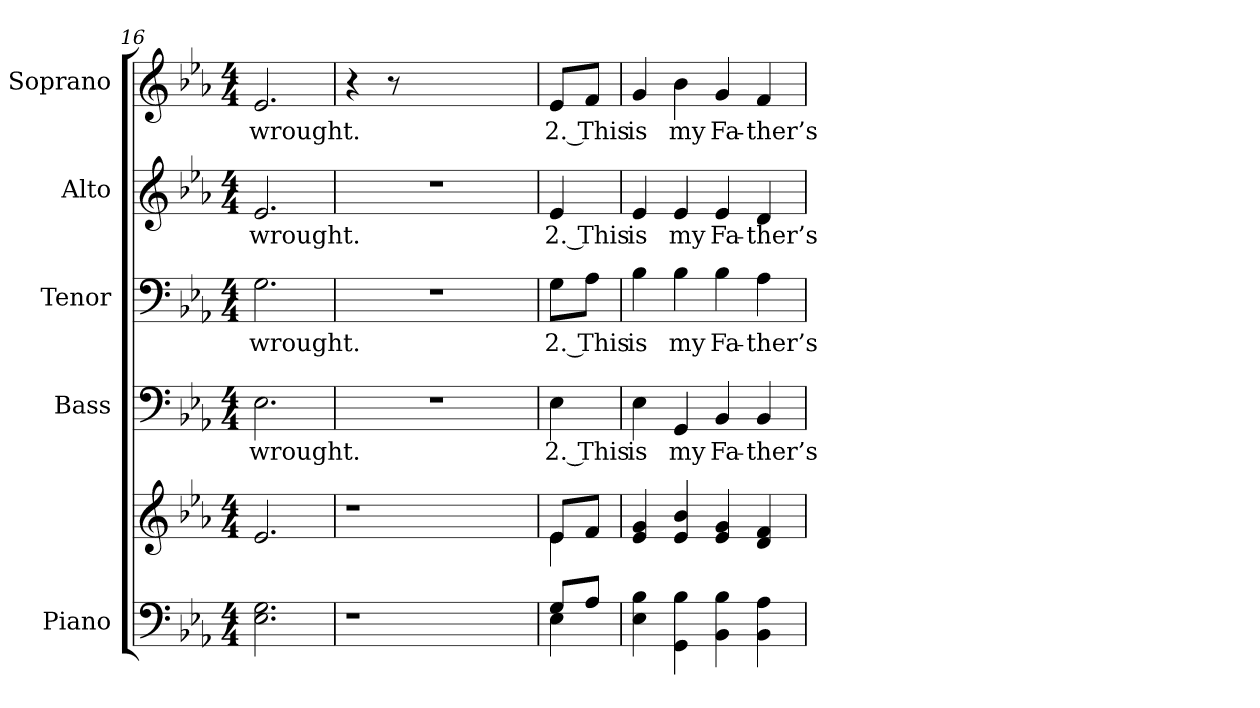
**kern	**kern	**kern	**text	**kern	**text	**kern	**text	**kern	**text
*part5	*part5	*part4	*part4	*part3	*part3	*part2	*part2	*part1	*part1
*staff6	*staff5	*staff4	*staff4	*staff3	*staff3	*staff2	*staff2	*staff1	*staff1
*I"Piano	*	*I"Bass	*	*I"Tenor	*	*I"Alto	*	*I"Soprano	*
*I'Pno.	*	*I'B.	*	*I'T.	*	*I'A.	*	*I'S.	*
*clefF4	*clefG2	*clefF4	*	*clefF4	*	*clefG2	*	*clefG2	*
*k[b-e-a-]	*k[b-e-a-]	*k[b-e-a-]	*	*k[b-e-a-]	*	*k[b-e-a-]	*	*k[b-e-a-]	*
*E-:	*E-:	*E-:	*	*E-:	*	*E-:	*	*E-:	*
*M4/4	*M4/4	*M4/4	*	*M4/4	*	*M4/4	*	*M4/4	*
=16	=16	=16	=16	=16	=16	=16	=16	=16	=16
!	!	!	!LO:LY:b:color=#000000	!	!	!	!	!	!
!	!	!	!	!	!LO:LY:b:color=#000000	!	!	!	!
!	!	!	!	!	!	!	!LO:LY:b:color=#000000	!	!
!	!	!	!	!	!	!	!	!	!LO:LY:b:color=#000000
2.E-i\ 2.Gi	2.e-i/	2.E-i\	wrought.	2.Gi\	wrought.	2.e-i/	wrought.	2.e-i/	wrought.
!!LO:PB:g=z
=17	=17	=17	=17	=17	=17	=17	=17	=17	=17
!LO:N:vis=1	!LO:N:vis=1	!LO:N:vis=1	!	!LO:N:vis=1	!	!LO:N:vis=1	!	!	!
4.r	4.r	1r	.	1r	.	1r	.	4r	.
.	.	.	.	.	.	.	.	8r	.
2ryy	2ryy	.	.	.	.	.	.	2ryy	.
8ryy	8ryy	.	.	.	.	.	.	8ryy	.
=18	=18	=18	=18	=18	=18	=18	=18	=18	=18
*^	*^	*	*	*	*	*	*	*	*
!	!	!	!	!	!LO:LY:b:color=#000000	!	!	!	!	!	!
!	!	!	!	!	!	!	!LO:LY:b:color=#000000	!	!	!	!
!	!	!	!	!	!	!	!	!	!LO:LY:b:color=#000000	!	!
!	!	!	!	!	!	!	!	!	!	!	!LO:LY:b:color=#000000
8Gi/L	4E-i\	8e-i/L	4e-i\	4E-i\	2. This	8Gi\L	2. This	4e-i/	2. This	8e-i/L	2. This
8A-i/J	.	8fi/J	.	.	.	8A-i\J	.	.	.	8fi/J	.
*v	*v	*	*	*	*	*	*	*	*	*	*
*	*v	*v	*	*	*	*	*	*	*	*
=19	=19	=19	=19	=19	=19	=19	=19	=19	=19
!	!	!	!LO:LY:b:color=#000000	!	!	!	!	!	!
!	!	!	!	!	!LO:LY:b:color=#000000	!	!	!	!
!	!	!	!	!	!	!	!LO:LY:b:color=#000000	!	!
!	!	!	!	!	!	!	!	!	!LO:LY:b:color=#000000
4E-i\ 4B-i	4e-i/ 4gi	4E-i\	is	4B-i\	is	4e-i/	is	4gi/	is
!	!	!	!LO:LY:b:color=#000000	!	!	!	!	!	!
!	!	!	!	!	!LO:LY:b:color=#000000	!	!	!	!
!	!	!	!	!	!	!	!LO:LY:b:color=#000000	!	!
!	!	!	!	!	!	!	!	!	!LO:LY:b:color=#000000
4GGi\ 4B-i	4e-i/ 4b-i	4GGi/	my	4B-i\	my	4e-i/	my	4b-i\	my
!	!	!	!LO:LY:b:color=#000000	!	!	!	!	!	!
!	!	!	!	!	!LO:LY:b:color=#000000	!	!	!	!
!	!	!	!	!	!	!	!LO:LY:b:color=#000000	!	!
!	!	!	!	!	!	!	!	!	!LO:LY:b:color=#000000
4BB-i\ 4B-i	4e-i/ 4gi	4BB-i/	Fa-	4B-i\	Fa-	4e-i/	Fa-	4gi/	Fa-
!	!	!	!LO:LY:b:color=#000000	!	!	!	!	!	!
!	!	!	!	!	!LO:LY:b:color=#000000	!	!	!	!
!	!	!	!	!	!	!	!LO:LY:b:color=#000000	!	!
!	!	!	!	!	!	!	!	!	!LO:LY:b:color=#000000
4BB-i\ 4A-i	4di/ 4fi	4BB-i/	-ther’s	4A-i\	-ther’s	4di/	-ther’s	4fi/	-ther’s
=	=	=	=	=	=	=	=	=	=
*-	*-	*-	*-	*-	*-	*-	*-	*-	*-
